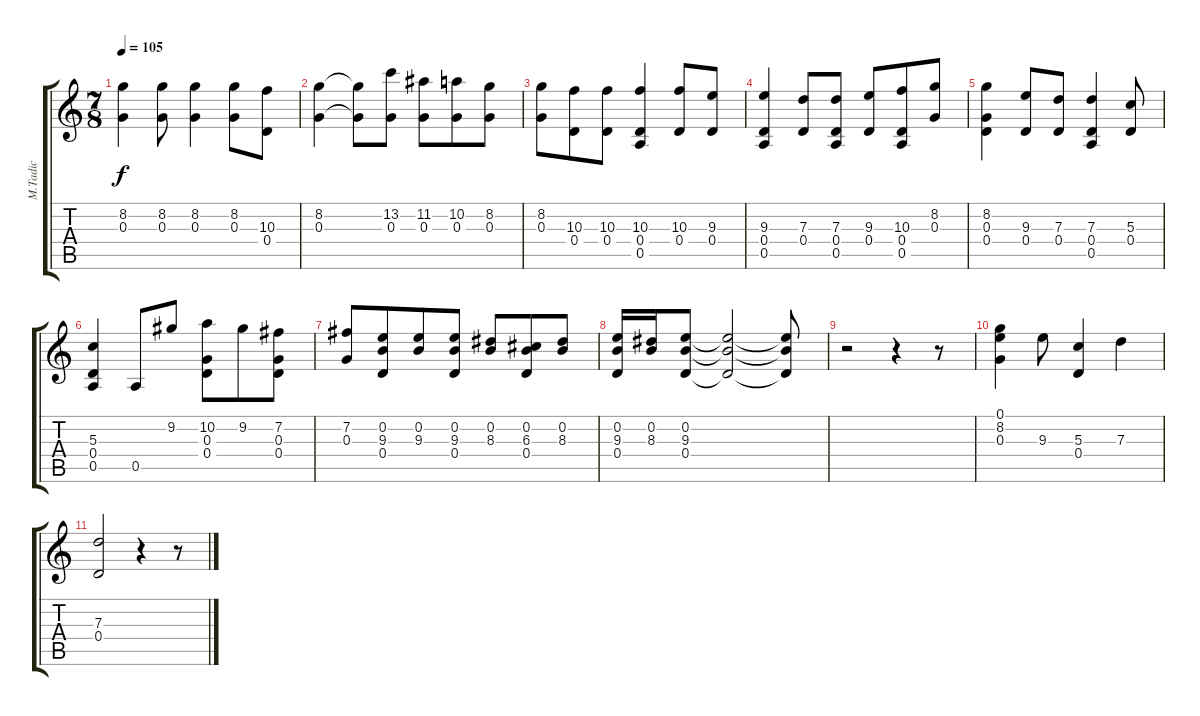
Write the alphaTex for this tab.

\track ("M.Tadic" "M.Tadic") {instrument acousticguitarnylon}
\staff {score tabs}
\tuning (E4 B3 G3 D3 A2 E2) {hide}
\ts (7 8)
\tempo 105
\clef g2
\ks c
(8.2 0.3).4{dy f} (8.2 0.3).8 (8.2 0.3).4 (8.2 0.3).8 (10.3 0.4).8 |
(8.2 0.3).4 (8.2{t} 0.3{t}).8 (13.2 0.3).8 (11.2 0.3).8 (10.2 0.3).8 (8.2 0.3).8 |
(8.2 0.3).8 (10.3 0.4).8 (10.3 0.4).8 (10.3 0.4 0.5).4 (10.3 0.4).8 (9.3 0.4).8 |
(9.3 0.4 0.5).4 (7.3 0.4).8 (7.3 0.4 0.5).8 (9.3 0.4).8 (10.3 0.4 0.5).8 (8.2 0.3).8 |
(8.2 0.3 0.4).4 (9.3 0.4).8 (7.3 0.4).8 (7.3 0.4 0.5).4 (5.3 0.4).8 |
(5.3 0.4 0.5).4 0.5.8 9.2.8 (10.2 0.3 0.4).8 9.2.8 (7.2 0.3 0.4).8 |
(7.2 0.3).8 (0.2 9.3 0.4).8 (0.2 9.3).8 (0.2 9.3 0.4).8 (0.2 8.3).8 (0.2 6.3 0.4).8 (0.2 8.3).8 |
(0.2 9.3 0.4).16 (0.2 8.3).16 (0.2 9.3 0.4).8 (0.2{t} 9.3{t} 0.4{t}).2 (0.2{t} 9.3{t} 0.4{t}).8 |
r.2 r.4 r.8 |
(0.1 8.2 0.3).4{volume 12} 9.3.8 (5.3 0.4).4 7.3.4 |
(7.3 0.4).2 r.4 r.8{txt ""}
